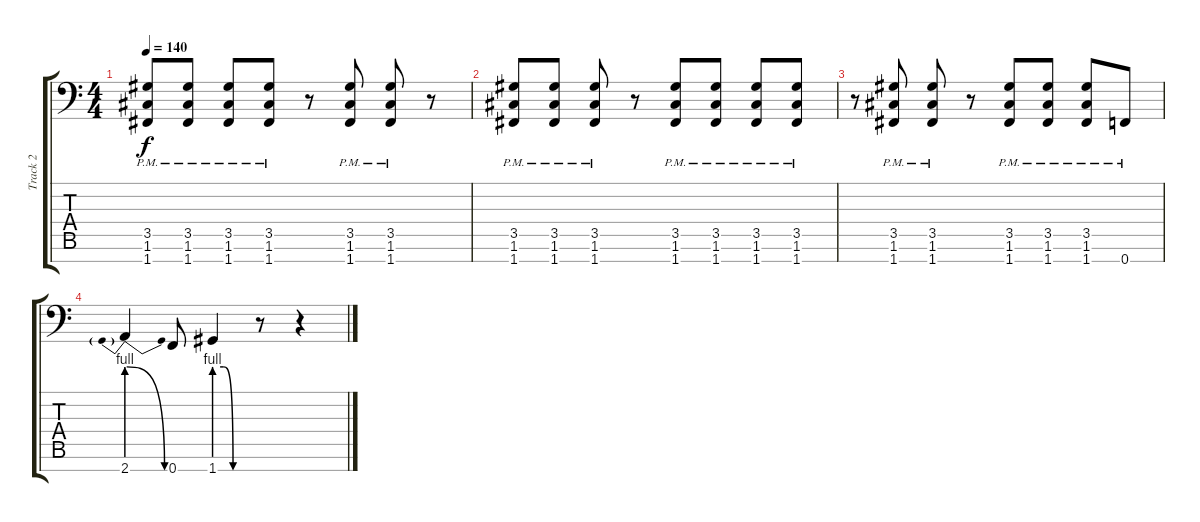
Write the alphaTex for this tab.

\track ("Track 2" "Track 2") {instrument overdrivenguitar}
\staff {score tabs}
\tuning (C4 G3 Eb3 Bb2 F2 C2 F1) {hide}
\ts (4 4)
\tempo 140
\clef f4
\ks c
(3.5{pm} 1.6{pm} 1.7{pm}).8{dy f} (3.5{pm} 1.6{pm} 1.7{pm}).8 (3.5{pm} 1.6{pm} 1.7{pm}).8 (3.5{pm} 1.6{pm} 1.7{pm}).8 r.8 (3.5{pm} 1.6{pm} 1.7{pm}).8 (3.5{pm} 1.6{pm} 1.7{pm}).8 r.8 |
(3.5{pm} 1.6{pm} 1.7{pm}).8 (3.5{pm} 1.6{pm} 1.7{pm}).8 (3.5{pm} 1.6{pm} 1.7{pm}).8 r.8 (3.5{pm} 1.6{pm} 1.7{pm}).8 (3.5{pm} 1.6{pm} 1.7{pm}).8 (3.5{pm} 1.6{pm} 1.7{pm}).8 (3.5{pm} 1.6{pm} 1.7{pm}).8 |
r.8 (3.5{pm} 1.6{pm} 1.7{pm}).8 (3.5{pm} 1.6{pm} 1.7{pm}).8 r.8 (3.5{pm} 1.6{pm} 1.7{pm}).8 (3.5{pm} 1.6{pm} 1.7{pm}).8 (3.5{pm} 1.6{pm} 1.7{pm}).8 0.7{pm}.8 |
2.7{be (prebendrelease 0 4 60 0)}.4 0.7.8 1.7{be (custom 0 4 15 4 30 0 60 0)}.4 r.8 r.4
